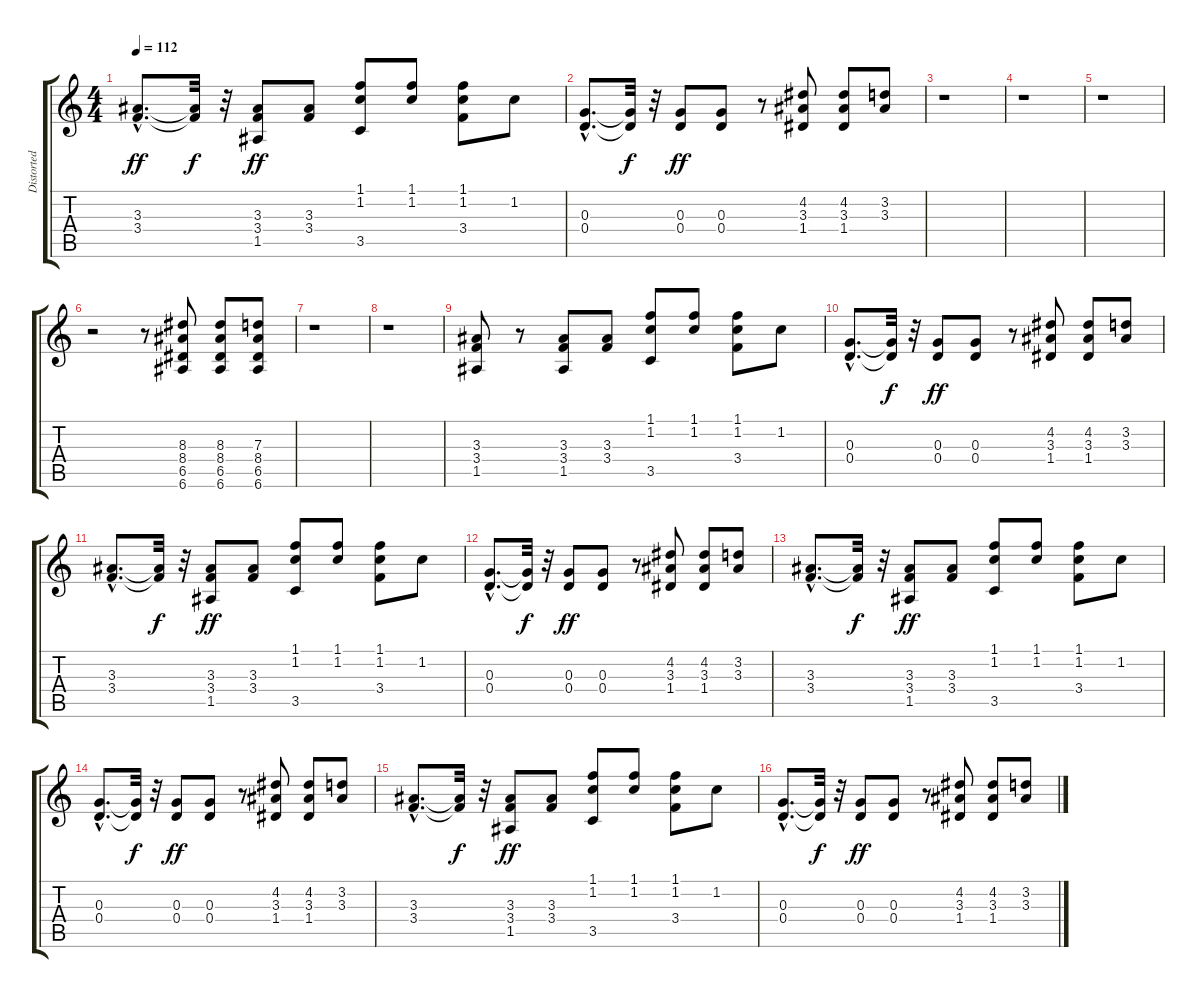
\track ("Distorted Guitar" "Distorted ") {instrument distortionguitar}
\staff {score tabs}
\tuning (E4 B3 G3 D3 A2 E2) {hide}
\ts (4 4)
\tempo 112
\clef g2
\ks c
(3.3{hac} 3.4{hac}).8{d dy ff} (3.3{t} 3.4{t}).32{dy f} r.32 (3.3 3.4 1.5).8{dy ff} (3.3 3.4).8 (1.1 1.2 3.5).8 (1.1 1.2).8 (1.1 1.2 3.4).8 1.2.8 |
(0.3{hac} 0.4{hac}).8{d} (0.3{t} 0.4{t}).32{dy f} r.32 (0.3 0.4).8{dy ff} (0.3 0.4).8 r.8 (4.2 3.3 1.4).8 (4.2 3.3 1.4).8 (3.2 3.3).8 |
r.1 |
r.1 |
r.1 |
r.2 r.8 (8.3 8.4 6.5 6.6).8 (8.3 8.4 6.5 6.6).8 (7.3 8.4 6.5 6.6).8 |
r.1 |
r.1 |
(3.3 3.4 1.5).8 r.8 (3.3 3.4 1.5).8 (3.3 3.4).8 (1.1 1.2 3.5).8 (1.1 1.2).8 (1.1 1.2 3.4).8 1.2.8 |
(0.3{hac} 0.4{hac}).8{d} (0.3{t} 0.4{t}).32{dy f} r.32 (0.3 0.4).8{dy ff} (0.3 0.4).8 r.8 (4.2 3.3 1.4).8 (4.2 3.3 1.4).8 (3.2 3.3).8 |
(3.3{hac} 3.4{hac}).8{d} (3.3{t} 3.4{t}).32{dy f} r.32 (3.3 3.4 1.5).8{dy ff} (3.3 3.4).8 (1.1 1.2 3.5).8 (1.1 1.2).8 (1.1 1.2 3.4).8 1.2.8 |
(0.3{hac} 0.4{hac}).8{d} (0.3{t} 0.4{t}).32{dy f} r.32 (0.3 0.4).8{dy ff} (0.3 0.4).8 r.8 (4.2 3.3 1.4).8 (4.2 3.3 1.4).8 (3.2 3.3).8 |
(3.3{hac} 3.4{hac}).8{d} (3.3{t} 3.4{t}).32{dy f} r.32 (3.3 3.4 1.5).8{dy ff} (3.3 3.4).8 (1.1 1.2 3.5).8 (1.1 1.2).8 (1.1 1.2 3.4).8 1.2.8 |
(0.3{hac} 0.4{hac}).8{d} (0.3{t} 0.4{t}).32{dy f} r.32 (0.3 0.4).8{dy ff} (0.3 0.4).8 r.8 (4.2 3.3 1.4).8 (4.2 3.3 1.4).8 (3.2 3.3).8 |
(3.3{hac} 3.4{hac}).8{d} (3.3{t} 3.4{t}).32{dy f} r.32 (3.3 3.4 1.5).8{dy ff} (3.3 3.4).8 (1.1 1.2 3.5).8 (1.1 1.2).8 (1.1 1.2 3.4).8 1.2.8 |
(0.3{hac} 0.4{hac}).8{d} (0.3{t} 0.4{t}).32{dy f} r.32 (0.3 0.4).8{dy ff} (0.3 0.4).8 r.8 (4.2 3.3 1.4).8 (4.2 3.3 1.4).8 (3.2 3.3).8
